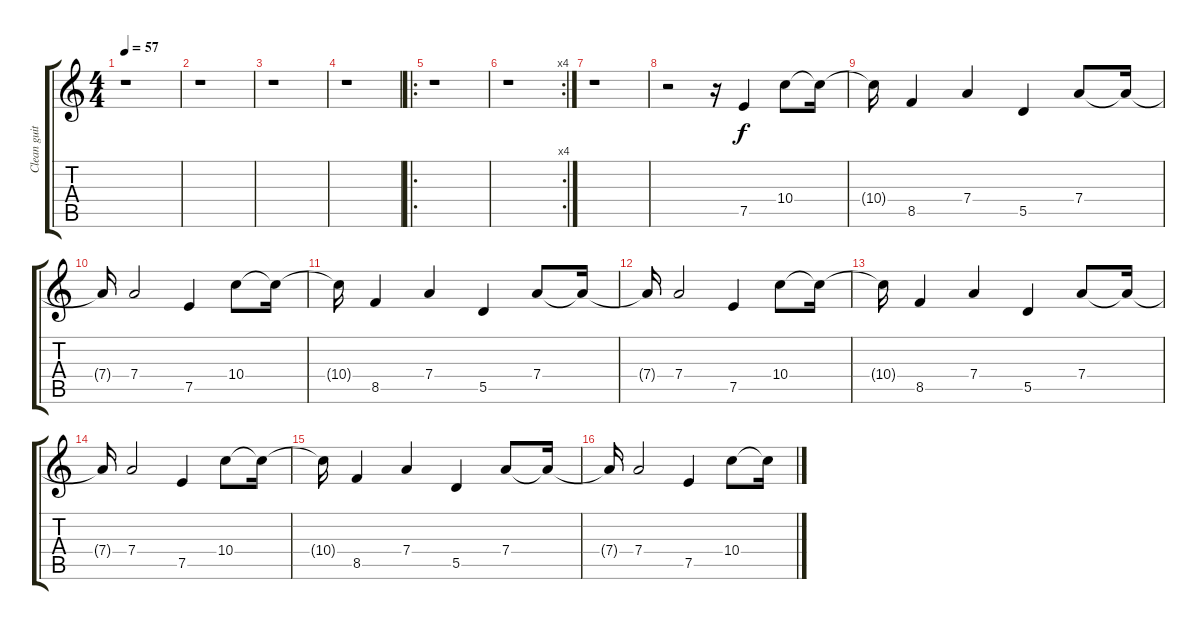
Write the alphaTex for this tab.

\track ("Clean guitar 2" "Clean guit") {instrument acousticguitarnylon}
\staff {score tabs}
\tuning (E4 B3 G3 D3 A2 E2) {hide}
\ts (4 4)
\tempo 57
\clef g2
\ks c
r.1{dy f} |
r.1 |
r.1 |
r.1 |
\ro
r.1 |
\rc 4
r.1 |
r.1 |
r.2 r.16 7.5.4 10.4.8 10.4{t}.16 |
10.4{t}.16 8.5.4 7.4.4 5.5.4 7.4.8 7.4{t}.16 |
7.4{t}.16 7.4.2 7.5.4 10.4.8 10.4{t}.16 |
10.4{t}.16 8.5.4 7.4.4 5.5.4 7.4.8 7.4{t}.16 |
7.4{t}.16 7.4.2 7.5.4 10.4.8 10.4{t}.16 |
10.4{t}.16 8.5.4 7.4.4 5.5.4 7.4.8 7.4{t}.16 |
7.4{t}.16 7.4.2 7.5.4 10.4.8 10.4{t}.16 |
10.4{t}.16 8.5.4 7.4.4 5.5.4 7.4.8 7.4{t}.16 |
7.4{t}.16 7.4.2 7.5.4 10.4.8 10.4{t}.16
